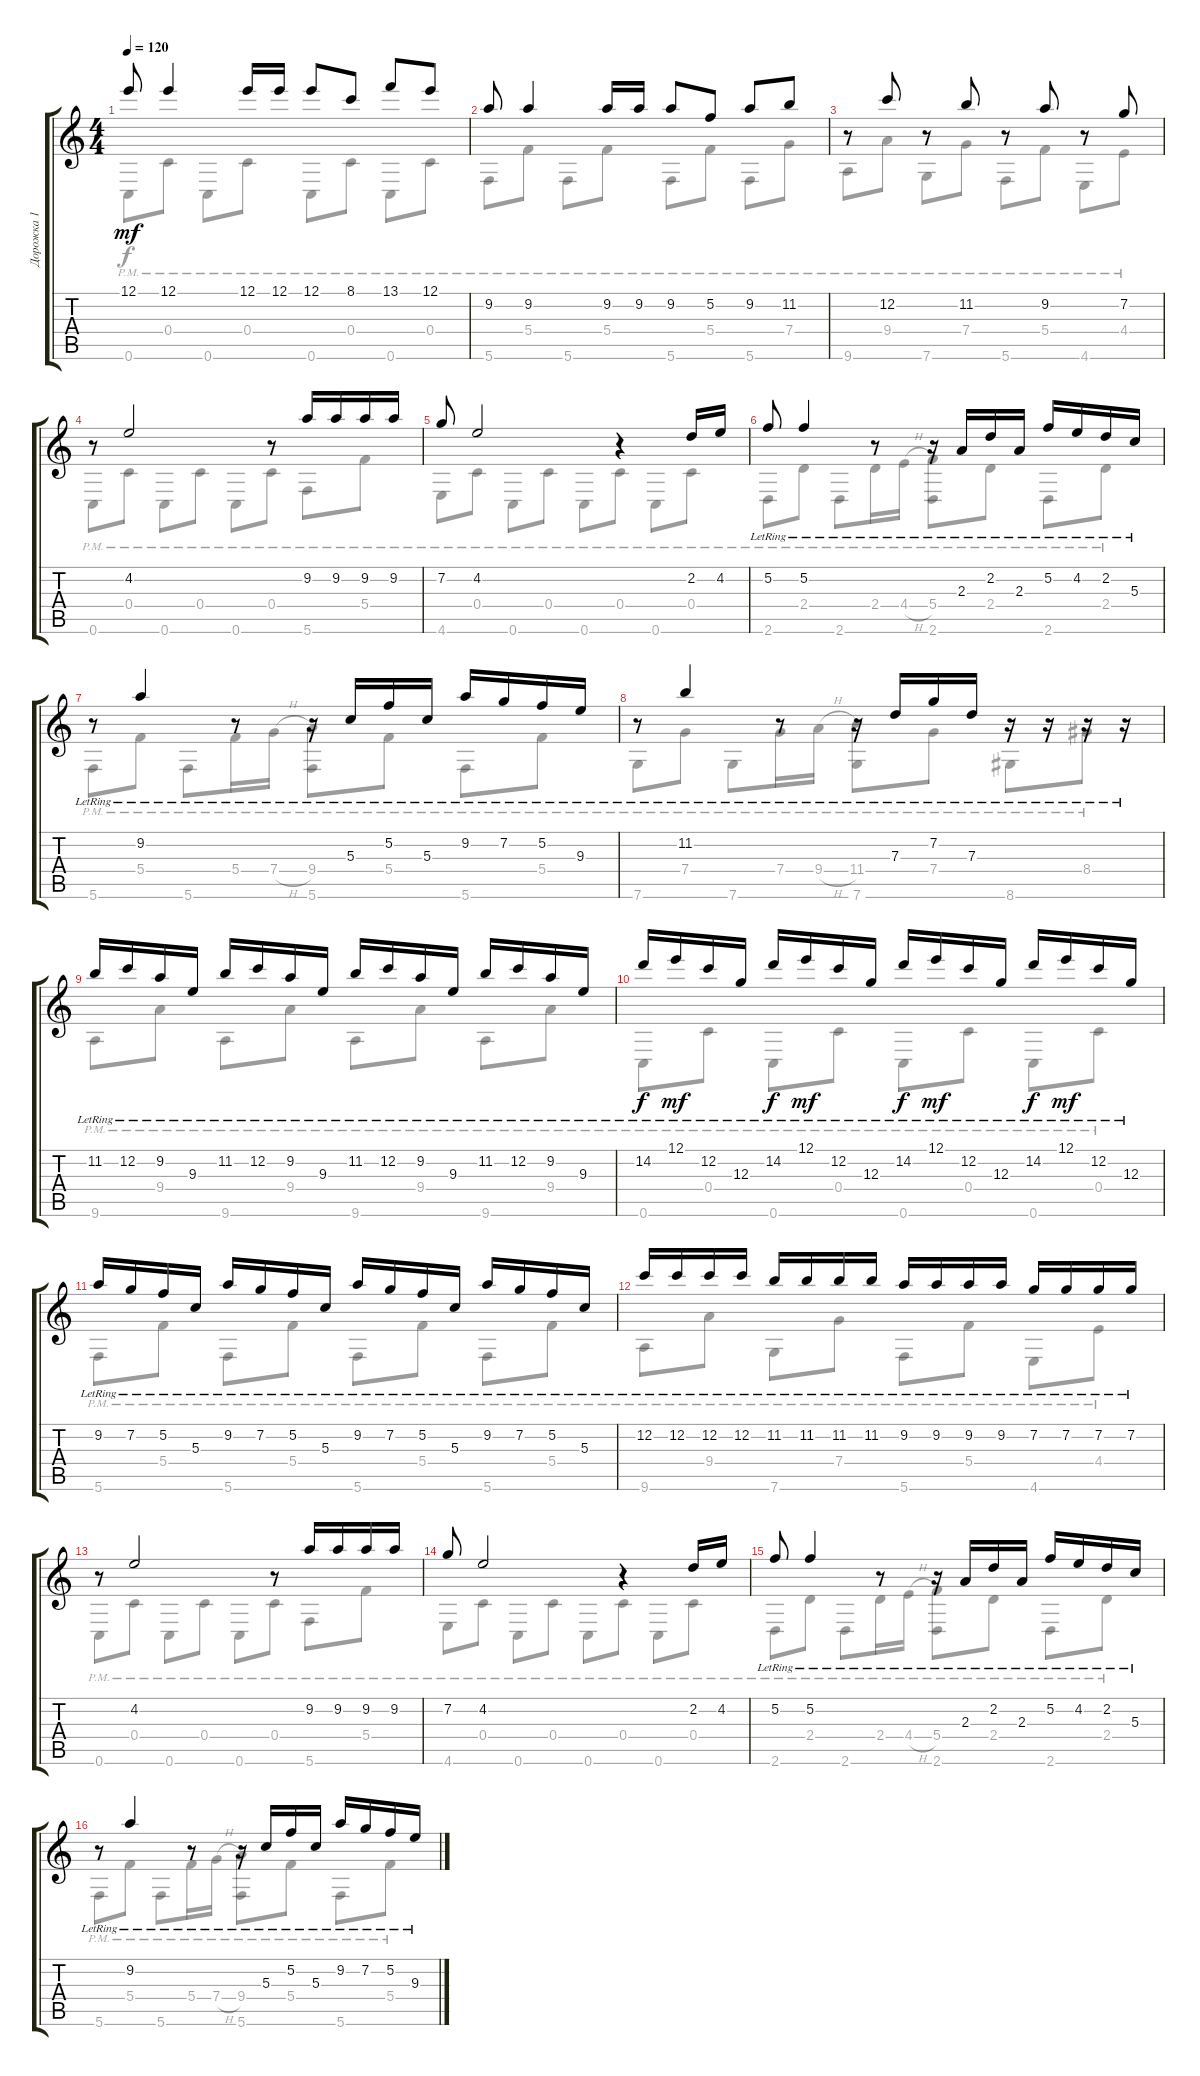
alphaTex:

\track ("Дорожка 1" "Дорожка 1") {instrument acousticguitarsteel}
\staff {score tabs}
\tuning (E4 C4 G3 C3 G2 C2) {hide}
\voice
\ts (4 4)
\tempo 120
\clef g2
\ks c
12.1.8{dy mf} 12.1.4 12.1.16 12.1.16 12.1.8 8.1.8 13.1.8 12.1.8 |
9.2.8 9.2.4 9.2.16 9.2.16 9.2.8 5.2.8 9.2.8 11.2.8 |
r.8 12.2.8 r.8 11.2.8 r.8 9.2.8 r.8 7.2.8 |
r.8 4.2.2 r.8 9.2.16 9.2.16 9.2.16 9.2.16 |
7.2.8 4.2.2 r.4 2.2.16 4.2.16 |
5.2{lr}.8 5.2{lr}.4 r.8 r.16 2.3{lr}.16 2.2{lr}.16 2.3{lr}.16 5.2{lr}.16 4.2{lr}.16 2.2{lr}.16 5.3{lr}.16 |
r.8 9.2{lr}.4 r.8 r.16 5.3{lr}.16 5.2{lr}.16 5.3{lr}.16 9.2{lr}.16 7.2{lr}.16 5.2{lr}.16 9.3{lr}.16 |
r.8 11.2{lr}.4 r.8 r.16 7.3{lr}.16 7.2{lr}.16 7.3{lr}.16 r.16 r.16 r.16 r.16 |
11.2{lr}.16 12.2{lr}.16 9.2{lr}.16 9.3{lr}.16 11.2{lr}.16 12.2{lr}.16 9.2{lr}.16 9.3{lr}.16 11.2{lr}.16 12.2{lr}.16 9.2{lr}.16 9.3{lr}.16 11.2{lr}.16 12.2{lr}.16 9.2{lr}.16 9.3{lr}.16 |
14.2{lr}.16{dy f} 12.1{lr}.16{dy mf} 12.2{lr}.16 12.3{lr}.16 14.2{lr}.16{dy f} 12.1{lr}.16{dy mf} 12.2{lr}.16 12.3{lr}.16 14.2{lr}.16{dy f} 12.1{lr}.16{dy mf} 12.2{lr}.16 12.3{lr}.16 14.2{lr}.16{dy f} 12.1{lr}.16{dy mf} 12.2{lr}.16 12.3{lr}.16 |
9.2{lr}.16 7.2{lr}.16 5.2{lr}.16 5.3{lr}.16 9.2{lr}.16 7.2{lr}.16 5.2{lr}.16 5.3{lr}.16 9.2{lr}.16 7.2{lr}.16 5.2{lr}.16 5.3{lr}.16 9.2{lr}.16 7.2{lr}.16 5.2{lr}.16 5.3{lr}.16 |
12.2{lr}.16 12.2{lr}.16 12.2{lr}.16 12.2{lr}.16 11.2{lr}.16 11.2{lr}.16 11.2{lr}.16 11.2{lr}.16 9.2{lr}.16 9.2{lr}.16 9.2{lr}.16 9.2{lr}.16 7.2{lr}.16 7.2{lr}.16 7.2{lr}.16 7.2{lr}.16 |
r.8 4.2.2 r.8 9.2.16 9.2.16 9.2.16 9.2.16 |
7.2.8 4.2.2 r.4 2.2.16 4.2.16 |
5.2{lr}.8 5.2{lr}.4 r.8 r.16 2.3{lr}.16 2.2{lr}.16 2.3{lr}.16 5.2{lr}.16 4.2{lr}.16 2.2{lr}.16 5.3{lr}.16 |
r.8 9.2{lr}.4 r.8 r.16 5.3{lr}.16 5.2{lr}.16 5.3{lr}.16 9.2{lr}.16 7.2{lr}.16 5.2{lr}.16 9.3{lr}.16
\voice
\clef g2
\ottava regular
\simile none
\ks c
0.6{pm}.8{dy f} 0.4{pm}.8 0.6{pm}.8 0.4{pm}.8 0.6{pm}.8 0.4{pm}.8 0.6{pm}.8 0.4{pm}.8 |
5.6{pm}.8 5.4{pm}.8 5.6{pm}.8 5.4{pm}.8 5.6{pm}.8 5.4{pm}.8 5.6{pm}.8 7.4{pm}.8 |
9.6{pm}.8 9.4{pm}.8 7.6{pm}.8 7.4{pm}.8 5.6{pm}.8 5.4{pm}.8 4.6{pm}.8 4.4{pm}.8 |
0.6{pm}.8 0.4{pm}.8 0.6{pm}.8 0.4{pm}.8 0.6{pm}.8 0.4{pm}.8 5.6{pm}.8 5.4{pm}.8 |
4.6{pm}.8 0.4{pm}.8 0.6{pm}.8 0.4{pm}.8 0.6{pm}.8 0.4{pm}.8 0.6{pm}.8 0.4{pm}.8 |
2.6{pm}.8 2.4{pm}.8 2.6{pm}.8 2.4{pm}.16 4.4{h pm}.16 (5.4{pm} 2.6{pm}).8 2.4{pm}.8 2.6{pm}.8 2.4{pm}.8 |
5.6{pm}.8 5.4{pm}.8 5.6{pm}.8 5.4{pm}.16 7.4{h pm}.16 (9.4{pm} 5.6{pm}).8 5.4{pm}.8 5.6{pm}.8 5.4{pm}.8 |
7.6{pm}.8 7.4{pm}.8 7.6{pm}.8 7.4{pm}.16 9.4{h pm}.16 (11.4{pm} 7.6{pm}).8 7.4{pm}.8 8.6{pm}.8 8.4{pm}.8 |
9.6{pm}.8 9.4{pm}.8 9.6{pm}.8 9.4{pm}.8 9.6{pm}.8 9.4{pm}.8 9.6{pm}.8 9.4{pm}.8 |
0.6{pm}.8 0.4{pm}.8 0.6{pm}.8 0.4{pm}.8 0.6{pm}.8 0.4{pm}.8 0.6{pm}.8 0.4{pm}.8 |
5.6{pm}.8 5.4{pm}.8 5.6{pm}.8 5.4{pm}.8 5.6{pm}.8 5.4{pm}.8 5.6{pm}.8 5.4{pm}.8 |
9.6{pm}.8 9.4{pm}.8 7.6{pm}.8 7.4{pm}.8 5.6{pm}.8 5.4{pm}.8 4.6{pm}.8 4.4{pm}.8 |
0.6{pm}.8 0.4{pm}.8 0.6{pm}.8 0.4{pm}.8 0.6{pm}.8 0.4{pm}.8 5.6{pm}.8 5.4{pm}.8 |
4.6{pm}.8 0.4{pm}.8 0.6{pm}.8 0.4{pm}.8 0.6{pm}.8 0.4{pm}.8 0.6{pm}.8 0.4{pm}.8 |
2.6{pm}.8 2.4{pm}.8 2.6{pm}.8 2.4{pm}.16 4.4{h pm}.16 (5.4{pm} 2.6{pm}).8 2.4{pm}.8 2.6{pm}.8 2.4{pm}.8 |
5.6{pm}.8 5.4{pm}.8 5.6{pm}.8 5.4{pm}.16 7.4{h pm}.16 (9.4{pm} 5.6{pm}).8 5.4{pm}.8 5.6{pm}.8 5.4{pm}.8
